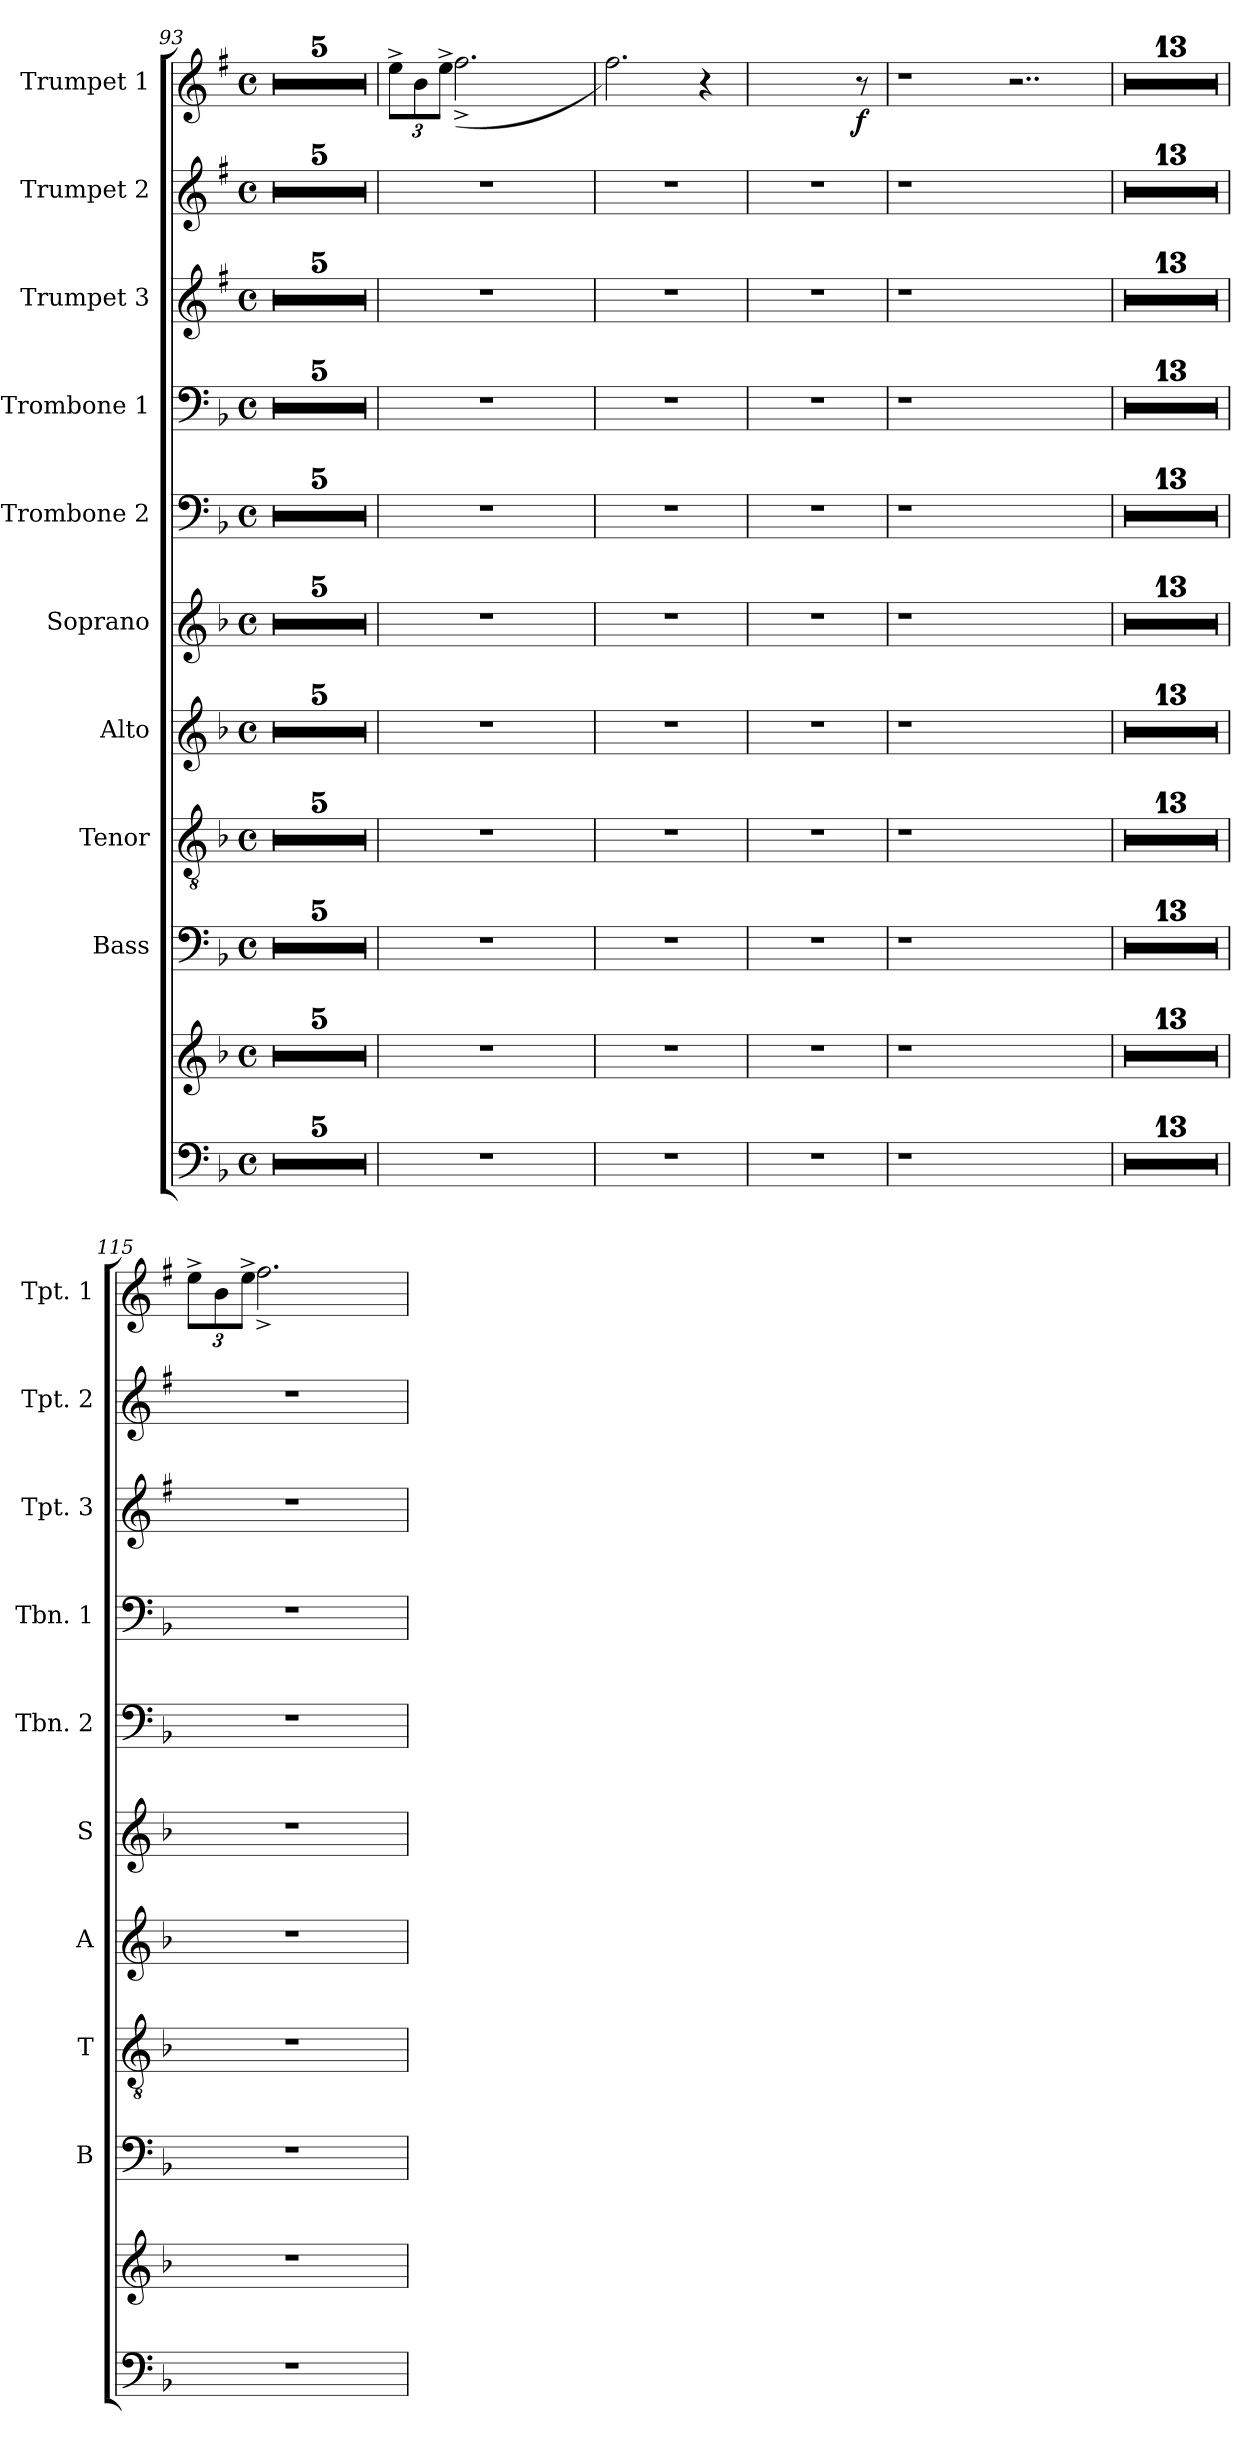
**kern	**kern	**kern	**kern	**kern	**kern	**kern	**kern	**kern	**kern	**kern	**dynam
*part11	*part10	*part9	*part8	*part7	*part6	*part5	*part4	*part3	*part2	*part1	*part1
*staff11	*staff10	*staff9	*staff8	*staff7	*staff6	*staff5	*staff4	*staff3	*staff2	*staff1	*staff1
*	*	*I"Bass	*I"Tenor	*I"Alto	*I"Soprano	*I"Trombone 2	*I"Trombone 1	*I"Trumpet 3	*I"Trumpet 2	*I"Trumpet 1	*
*	*	*I'B	*I'T	*I'A	*I'S	*I'Tbn. 2	*I'Tbn. 1	*I'Tpt. 3	*I'Tpt. 2	*I'Tpt. 1	*
*clefF4	*clefG2	*clefF4	*clefGv2	*clefG2	*clefG2	*clefF4	*clefF4	*clefG2	*clefG2	*clefG2	*
*	*	*	*	*	*	*	*	*ITrd1c2	*ITrd1c2	*ITrd1c2	*
*k[b-]	*k[b-]	*k[b-]	*k[b-]	*k[b-]	*k[b-]	*k[b-]	*k[b-]	*k[b-]	*k[b-]	*k[b-]	*
*F:	*F:	*F:	*F:	*F:	*F:	*F:	*F:	*F:	*F:	*F:	*
*M4/4	*M4/4	*M4/4	*M4/4	*M4/4	*M4/4	*M4/4	*M4/4	*M4/4	*M4/4	*M4/4	*
*met(c)	*met(c)	*met(c)	*met(c)	*met(c)	*met(c)	*met(c)	*met(c)	*met(c)	*met(c)	*met(c)	*
=93	=93	=93	=93	=93	=93	=93	=93	=93	=93	=93	=93
1r	1r	1r	1r	1r	1r	1r	1r	1r	1r	1r	.
=94	=94	=94	=94	=94	=94	=94	=94	=94	=94	=94	=94
1r	1r	1r	1r	1r	1r	1r	1r	1r	1r	1r	.
=95	=95	=95	=95	=95	=95	=95	=95	=95	=95	=95	=95
1r	1r	1r	1r	1r	1r	1r	1r	1r	1r	1r	.
=96	=96	=96	=96	=96	=96	=96	=96	=96	=96	=96	=96
1r	1r	1r	1r	1r	1r	1r	1r	1r	1r	1r	.
=97	=97	=97	=97	=97	=97	=97	=97	=97	=97	=97	=97
1r	1r	1r	1r	1r	1r	1r	1r	1r	1r	1r	.
=98	=98	=98	=98	=98	=98	=98	=98	=98	=98	=98	=98
*	*	*	*	*	*	*	*	*	*	*Xbrackettup	*
*	*	*	*	*	*	*	*	*	*	*^	*
1r	1r	1r	1r	1r	1r	1r	1r	1r	1r	12dd^<\L	6ryy	.
.	.	.	.	.	.	.	.	.	.	12a\	.	.
.	.	.	.	.	.	.	.	.	.	12dd^<\J	(>2.ee^<\	.
.	.	.	.	.	.	.	.	.	.	12ryy	.	.
.	.	.	.	.	.	.	.	.	.	3%2ryy	.	.
.	.	.	.	.	.	.	.	.	.	.	12ryy	.
*	*	*	*	*	*	*	*	*	*	*v	*v	*
=99	=99	=99	=99	=99	=99	=99	=99	=99	=99	=99	=99
1r	1r	1r	1r	1r	1r	1r	1r	1r	1r	2.ee\)	.
.	.	.	.	.	.	.	.	.	.	4r	.
=100	=100	=100	=100	=100	=100	=100	=100	=100	=100	=100	=100
1r	1r	1r	1r	1r	1r	1r	1r	1r	1r	2..ryy	.
!	!	!	!	!	!	!	!	!	!	!	!LO:DY:b
.	.	.	.	.	.	.	.	.	.	8r	f
=101	=101	=101	=101	=101	=101	=101	=101	=101	=101	=101	=101
1r	1r	1r	1r	1r	1r	1r	1r	1r	1r	1r	.
2..ryy	2..ryy	2..ryy	2..ryy	2..ryy	2..ryy	2..ryy	2..ryy	2..ryy	2..ryy	2..r	.
=102	=102	=102	=102	=102	=102	=102	=102	=102	=102	=102	=102
1r	1r	1r	1r	1r	1r	1r	1r	1r	1r	1r	.
=103	=103	=103	=103	=103	=103	=103	=103	=103	=103	=103	=103
1r	1r	1r	1r	1r	1r	1r	1r	1r	1r	1r	.
=104	=104	=104	=104	=104	=104	=104	=104	=104	=104	=104	=104
1r	1r	1r	1r	1r	1r	1r	1r	1r	1r	1r	.
=105	=105	=105	=105	=105	=105	=105	=105	=105	=105	=105	=105
1r	1r	1r	1r	1r	1r	1r	1r	1r	1r	1r	.
=106	=106	=106	=106	=106	=106	=106	=106	=106	=106	=106	=106
1r	1r	1r	1r	1r	1r	1r	1r	1r	1r	1r	.
=107	=107	=107	=107	=107	=107	=107	=107	=107	=107	=107	=107
1r	1r	1r	1r	1r	1r	1r	1r	1r	1r	1r	.
=108	=108	=108	=108	=108	=108	=108	=108	=108	=108	=108	=108
1r	1r	1r	1r	1r	1r	1r	1r	1r	1r	1r	.
=109	=109	=109	=109	=109	=109	=109	=109	=109	=109	=109	=109
1r	1r	1r	1r	1r	1r	1r	1r	1r	1r	1r	.
=110	=110	=110	=110	=110	=110	=110	=110	=110	=110	=110	=110
1r	1r	1r	1r	1r	1r	1r	1r	1r	1r	1r	.
=111	=111	=111	=111	=111	=111	=111	=111	=111	=111	=111	=111
1r	1r	1r	1r	1r	1r	1r	1r	1r	1r	1r	.
=112	=112	=112	=112	=112	=112	=112	=112	=112	=112	=112	=112
1r	1r	1r	1r	1r	1r	1r	1r	1r	1r	1r	.
=113	=113	=113	=113	=113	=113	=113	=113	=113	=113	=113	=113
1r	1r	1r	1r	1r	1r	1r	1r	1r	1r	1r	.
=114	=114	=114	=114	=114	=114	=114	=114	=114	=114	=114	=114
1r	1r	1r	1r	1r	1r	1r	1r	1r	1r	1r	.
=115	=115	=115	=115	=115	=115	=115	=115	=115	=115	=115	=115
*	*	*	*	*	*	*	*	*	*	*^	*
1r	1r	1r	1r	1r	1r	1r	1r	1r	1r	12dd^<\L	6ryy	.
.	.	.	.	.	.	.	.	.	.	12a\	.	.
.	.	.	.	.	.	.	.	.	.	12dd^<\J	2.ee^<\	.
.	.	.	.	.	.	.	.	.	.	12ryy	.	.
.	.	.	.	.	.	.	.	.	.	3%2ryy	.	.
.	.	.	.	.	.	.	.	.	.	.	12ryy	.
*	*	*	*	*	*	*	*	*	*	*v	*v	*
=	=	=	=	=	=	=	=	=	=	=	=
*-	*-	*-	*-	*-	*-	*-	*-	*-	*-	*-	*-
